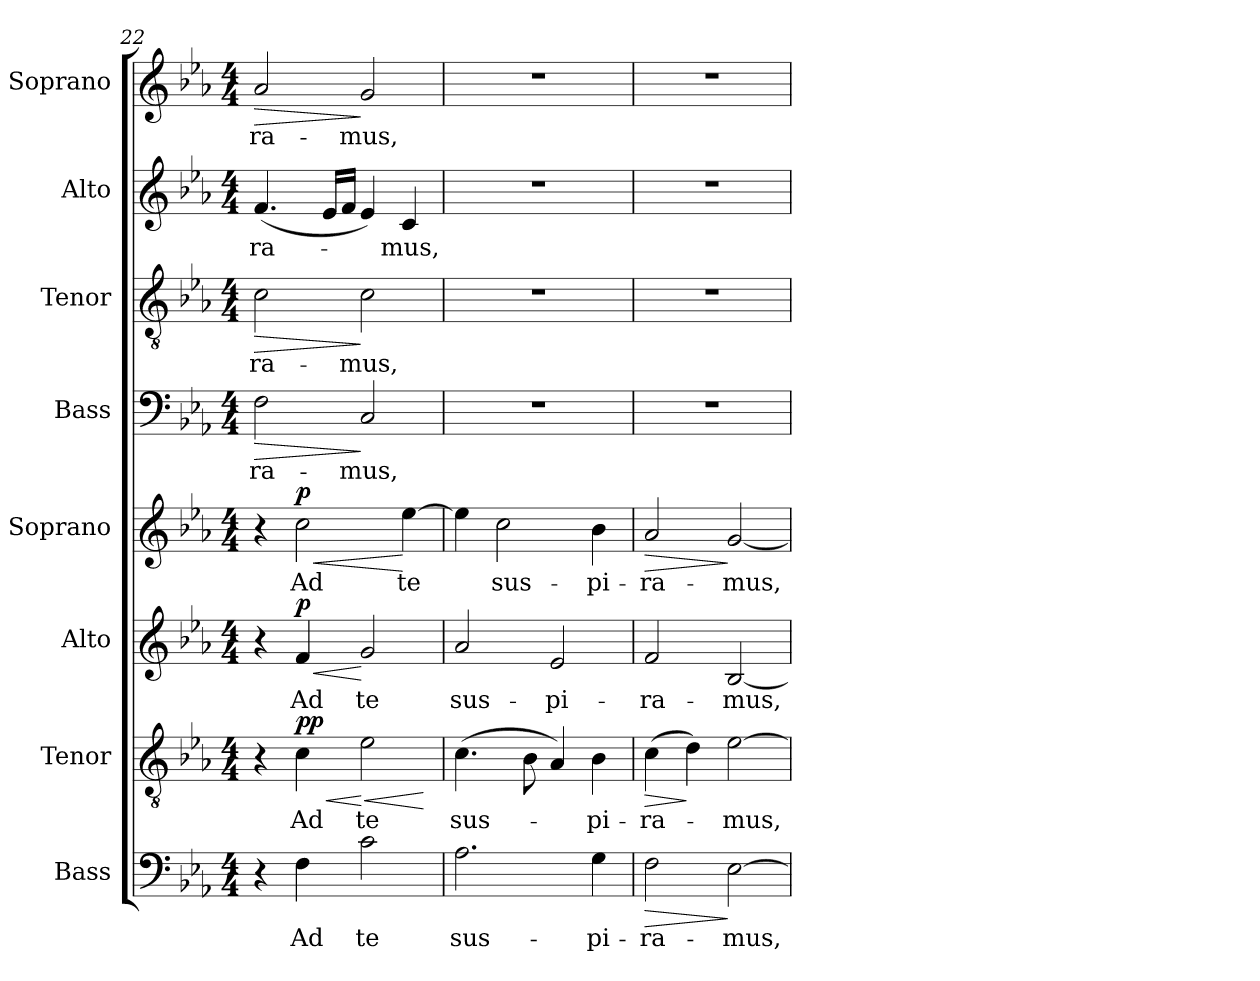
**kern	**text	**dynam	**kern	**text	**dynam	**kern	**text	**dynam	**kern	**text	**dynam	**kern	**text	**dynam	**kern	**text	**dynam	**kern	**text	**kern	**text	**dynam
*part8	*part8	*part8	*part7	*part7	*part7	*part6	*part6	*part6	*part5	*part5	*part5	*part4	*part4	*part4	*part3	*part3	*part3	*part2	*part2	*part1	*part1	*part1
*staff8	*staff8	*staff8	*staff7	*staff7	*staff7	*staff6	*staff6	*staff6	*staff5	*staff5	*staff5	*staff4	*staff4	*staff4	*staff3	*staff3	*staff3	*staff2	*staff2	*staff1	*staff1	*staff1
*I"Bass	*	*	*I"Tenor	*	*	*I"Alto	*	*	*I"Soprano	*	*	*I"Bass	*	*	*I"Tenor	*	*	*I"Alto	*	*I"Soprano	*	*
*I'B.	*	*	*I'T.	*	*	*I'A.	*	*	*I'S.	*	*	*I'B.	*	*	*I'T.	*	*	*I'A.	*	*I'S.	*	*
!!LO:LB:g=z
*clefF4	*	*	*clefGv2	*	*	*clefG2	*	*	*clefG2	*	*	*clefF4	*	*	*clefGv2	*	*	*clefG2	*	*clefG2	*	*
*	*	*	*ITrd7c12	*	*	*	*	*	*	*	*	*	*	*	*ITrd7c12	*	*	*	*	*	*	*
*k[b-e-a-]	*	*	*k[b-e-a-]	*	*	*k[b-e-a-]	*	*	*k[b-e-a-]	*	*	*k[b-e-a-]	*	*	*k[b-e-a-]	*	*	*k[b-e-a-]	*	*k[b-e-a-]	*	*
*E-:	*	*	*E-:	*	*	*E-:	*	*	*E-:	*	*	*E-:	*	*	*E-:	*	*	*E-:	*	*E-:	*	*
*M4/4	*	*	*M4/4	*	*	*M4/4	*	*	*M4/4	*	*	*M4/4	*	*	*M4/4	*	*	*M4/4	*	*M4/4	*	*
=22	=22	=22	=22	=22	=22	=22	=22	=22	=22	=22	=22	=22	=22	=22	=22	=22	=22	=22	=22	=22	=22	=22
!	!	!	!	!	!	!	!	!	!	!	!	!	!LO:LY:b:color=#000000	!LO:HP:b	!	!	!	!	!	!	!	!
!	!	!	!	!	!	!	!	!	!	!	!	!	!	!	!	!LO:LY:b:color=#000000	!LO:HP:b	!	!	!	!	!
!	!	!	!	!	!	!	!	!	!	!	!	!	!	!	!	!	!	!	!LO:LY:b:color=#000000	!	!	!
!	!	!	!	!	!	!	!	!	!	!	!	!	!	!	!	!	!	!	!	!	!LO:LY:b:color=#000000	!LO:HP:b
!	!	!	!	!	!	!	!	!	!	!	!	!	!	!	!	!	!	!	!	!	!	!LO:HP:n=1:b
4r	.	.	4r	.	.	4r	.	.	4r	.	.	2Fi\	-ra-	>	2Ci\	-ra-	>	(4.fi/	-ra-	2a-i/	-ra-	> >
!	!LO:LY:b:color=#000000	!	!	!	!	!	!	!	!	!	!	!	!	!	!	!	!	!	!	!	!	!
!	!	!	!	!LO:LY:b:color=#000000	!LO:HP:b	!	!	!	!	!	!	!	!	!	!	!	!	!	!	!	!	!
!	!	!	!	!	!	!	!LO:LY:b:color=#000000	!LO:HP:b	!	!	!	!	!	!	!	!	!	!	!	!	!	!
!	!	!	!	!	!	!	!	!	!	!LO:LY:b:color=#000000	!LO:HP:b	!	!	!	!	!	!	!	!	!	!	!
4Fi\	Ad	.	4Ci\	Ad	< p p	4fi/	Ad	< p	2cci\	Ad	< p	.	.	.	.	.	.	.	.	.	.	.
.	.	.	.	.	.	.	.	.	.	.	.	.	.	.	.	.	.	16e-i/LL	.	.	.	.
.	.	.	.	.	.	.	.	.	.	.	.	.	.	.	.	.	.	16fi/JJ	.	.	.	.
!	!LO:LY:b:color=#000000	!	!	!	!	!	!	!	!	!	!	!	!	!	!	!	!	!	!	!	!	!
!	!	!	!	!LO:LY:b:color=#000000	!LO:HP:n=1:b	!	!	!	!	!	!	!	!	!	!	!	!	!	!	!	!	!
!	!	!	!	!	!	!	!LO:LY:b:color=#000000	!	!	!	!	!	!	!	!	!	!	!	!	!	!	!
!	!	!	!	!	!	!	!	!	!	!	!	!	!LO:LY:b:color=#000000	!	!	!	!	!	!	!	!	!
!	!	!	!	!	!	!	!	!	!	!	!	!	!	!	!	!LO:LY:b:color=#000000	!	!	!	!	!	!
!	!	!	!	!	!	!	!	!	!	!	!	!	!	!	!	!	!	!	!	!	!LO:LY:b:color=#000000	!
2ci\	te	.	2E-i\	te	[ <	2gi/	te	[	.	.	.	2Ci/	-mus,	]	2Ci\	-mus,	]	4e-i/)	.	2gi/	-mus,	]
!	!	!	!	!	!	!	!	!	!	!LO:LY:b:color=#000000	!	!	!	!	!	!	!	!	!	!	!	!
!	!	!	!	!	!	!	!	!	!	!	!	!	!	!	!	!	!	!	!LO:LY:b:color=#000000	!	!	!
.	.	.	.	.	.	.	.	.	[>4ee-i\	te	[	.	.	.	.	.	.	4ci/	-mus,	.	.	.
.	.	.	.	.	[	.	.	.	.	.	.	.	.	.	.	.	.	.	.	.	.	]
=23	=23	=23	=23	=23	=23	=23	=23	=23	=23	=23	=23	=23	=23	=23	=23	=23	=23	=23	=23	=23	=23	=23
!	!LO:LY:b:color=#000000	!	!	!	!	!	!	!	!	!	!	!	!	!	!	!	!	!	!	!	!	!
!	!	!	!	!LO:LY:b:color=#000000	!	!	!	!	!	!	!	!	!	!	!	!	!	!	!	!	!	!
!	!	!	!	!	!	!	!LO:LY:b:color=#000000	!	!	!	!	!	!	!	!	!	!	!	!	!	!	!
2.A-i\	sus-	.	(4.Ci\	sus-	.	2a-i/	sus-	.	4ee-i\]	.	.	1r	.	.	1r	.	.	1r	.	1r	.	.
!	!	!	!	!	!	!	!	!	!	!LO:LY:b:color=#000000	!	!	!	!	!	!	!	!	!	!	!	!
.	.	.	.	.	.	.	.	.	2cci\	sus-	.	.	.	.	.	.	.	.	.	.	.	.
.	.	.	8BB-i\	.	.	.	.	.	.	.	.	.	.	.	.	.	.	.	.	.	.	.
!	!	!	!	!	!	!	!LO:LY:b:color=#000000	!	!	!	!	!	!	!	!	!	!	!	!	!	!	!
.	.	.	4AA-i/)	.	.	2e-i/	-pi-	.	.	.	.	.	.	.	.	.	.	.	.	.	.	.
!	!LO:LY:b:color=#000000	!	!	!	!	!	!	!	!	!	!	!	!	!	!	!	!	!	!	!	!	!
!	!	!	!	!LO:LY:b:color=#000000	!	!	!	!	!	!	!	!	!	!	!	!	!	!	!	!	!	!
!	!	!	!	!	!	!	!	!	!	!LO:LY:b:color=#000000	!	!	!	!	!	!	!	!	!	!	!	!
4Gi\	-pi-	.	4BB-i\	-pi-	.	.	.	.	4b-i\	-pi-	.	.	.	.	.	.	.	.	.	.	.	.
=24	=24	=24	=24	=24	=24	=24	=24	=24	=24	=24	=24	=24	=24	=24	=24	=24	=24	=24	=24	=24	=24	=24
!	!LO:LY:b:color=#000000	!LO:HP:b	!	!	!	!	!	!	!	!	!	!	!	!	!	!	!	!	!	!	!	!
!	!	!	!	!LO:LY:b:color=#000000	!LO:HP:b	!	!	!	!	!	!	!	!	!	!	!	!	!	!	!	!	!
!	!	!	!	!	!	!	!LO:LY:b:color=#000000	!	!	!	!	!	!	!	!	!	!	!	!	!	!	!
!	!	!	!	!	!	!	!	!	!	!LO:LY:b:color=#000000	!LO:HP:b	!	!	!	!	!	!	!	!	!	!	!
2Fi\	-ra-	>	(4Ci\	-ra-	>	2fi/	-ra-	.	2a-i/	-ra-	>	1r	.	.	1r	.	.	1r	.	1r	.	.
.	.	.	4Di\)	.	]	.	.	.	.	.	.	.	.	.	.	.	.	.	.	.	.	.
!	!LO:LY:b:color=#000000	!	!	!	!	!	!	!	!	!	!	!	!	!	!	!	!	!	!	!	!	!
!	!	!	!	!LO:LY:b:color=#000000	!	!	!	!	!	!	!	!	!	!	!	!	!	!	!	!	!	!
!	!	!	!	!	!	!	!LO:LY:b:color=#000000	!	!	!	!	!	!	!	!	!	!	!	!	!	!	!
!	!	!	!	!	!	!	!	!	!	!LO:LY:b:color=#000000	!	!	!	!	!	!	!	!	!	!	!	!
[>2E-i\	-mus,	]	[>2E-i\	-mus,	.	[<2B-i/	-mus,	.	[<2gi/	-mus,	]	.	.	.	.	.	.	.	.	.	.	.
=	=	=	=	=	=	=	=	=	=	=	=	=	=	=	=	=	=	=	=	=	=	=
*-	*-	*-	*-	*-	*-	*-	*-	*-	*-	*-	*-	*-	*-	*-	*-	*-	*-	*-	*-	*-	*-	*-
